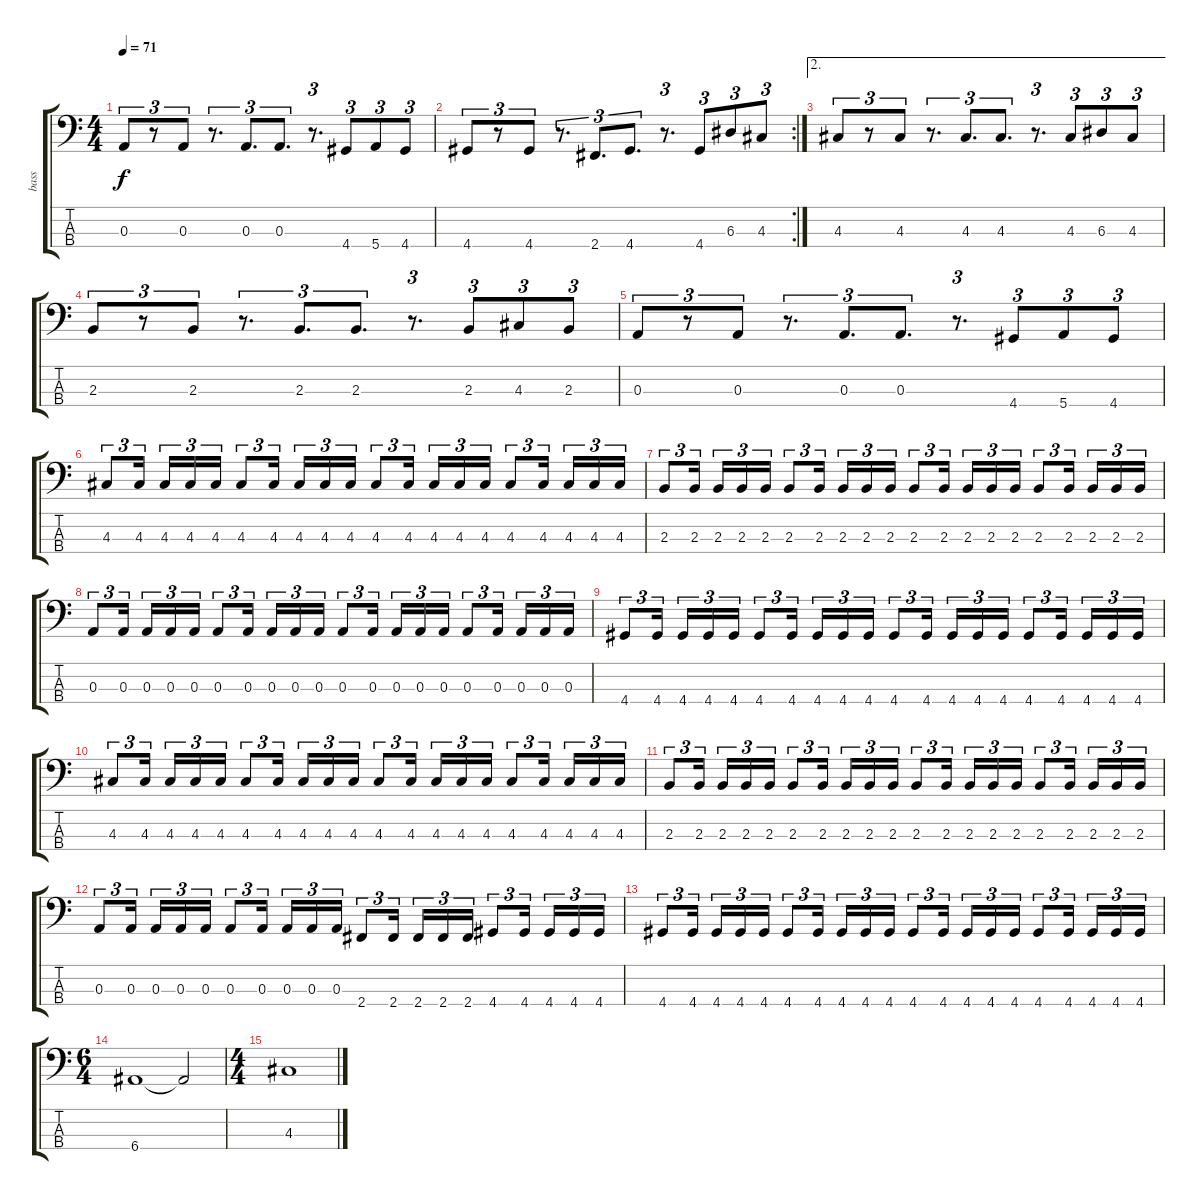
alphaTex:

\track ("bass" "bass") {instrument electricbassfinger}
\staff {score tabs}
\tuning (G2 D2 A1 E1) {hide}
\ts (4 4)
\tempo 71
\clef f4
\ks c
0.3.8{tu (3 2) dy f} r.8{tu (3 2)} 0.3.8{tu (3 2)} r.8{d tu (3 2)} 0.3.8{d tu (3 2)} 0.3.8{d tu (3 2)} r.8{d tu (3 2)} 4.4.8{tu (3 2)} 5.4.8{tu (3 2)} 4.4.8{tu (3 2)} |
\rc 2
4.4.8{tu (3 2)} r.8{tu (3 2)} 4.4.8{tu (3 2)} r.8{d tu (3 2)} 2.4.8{d tu (3 2)} 4.4.8{d tu (3 2)} r.8{d tu (3 2)} 4.4.8{tu (3 2)} 6.3.8{tu (3 2)} 4.3.8{tu (3 2)} |
\ae 2
4.3.8{tu (3 2)} r.8{tu (3 2)} 4.3.8{tu (3 2)} r.8{d tu (3 2)} 4.3.8{d tu (3 2)} 4.3.8{d tu (3 2)} r.8{d tu (3 2)} 4.3.8{tu (3 2)} 6.3.8{tu (3 2)} 4.3.8{tu (3 2)} |
2.3.8{tu (3 2)} r.8{tu (3 2)} 2.3.8{tu (3 2)} r.8{d tu (3 2)} 2.3.8{d tu (3 2)} 2.3.8{d tu (3 2)} r.8{d tu (3 2)} 2.3.8{tu (3 2)} 4.3.8{tu (3 2)} 2.3.8{tu (3 2)} |
0.3.8{tu (3 2)} r.8{tu (3 2)} 0.3.8{tu (3 2)} r.8{d tu (3 2)} 0.3.8{d tu (3 2)} 0.3.8{d tu (3 2)} r.8{d tu (3 2)} 4.4.8{tu (3 2)} 5.4.8{tu (3 2)} 4.4.8{tu (3 2)} |
4.3.8{tu (3 2)} 4.3.16{tu (3 2) beam splitsecondary} 4.3.16{tu (3 2)} 4.3.16{tu (3 2)} 4.3.16{tu (3 2)} 4.3.8{tu (3 2)} 4.3.16{tu (3 2) beam splitsecondary} 4.3.16{tu (3 2)} 4.3.16{tu (3 2)} 4.3.16{tu (3 2)} 4.3.8{tu (3 2)} 4.3.16{tu (3 2) beam splitsecondary} 4.3.16{tu (3 2)} 4.3.16{tu (3 2)} 4.3.16{tu (3 2)} 4.3.8{tu (3 2)} 4.3.16{tu (3 2) beam splitsecondary} 4.3.16{tu (3 2)} 4.3.16{tu (3 2)} 4.3.16{tu (3 2)} |
2.3.8{tu (3 2)} 2.3.16{tu (3 2) beam splitsecondary} 2.3.16{tu (3 2)} 2.3.16{tu (3 2)} 2.3.16{tu (3 2)} 2.3.8{tu (3 2)} 2.3.16{tu (3 2) beam splitsecondary} 2.3.16{tu (3 2)} 2.3.16{tu (3 2)} 2.3.16{tu (3 2)} 2.3.8{tu (3 2)} 2.3.16{tu (3 2) beam splitsecondary} 2.3.16{tu (3 2)} 2.3.16{tu (3 2)} 2.3.16{tu (3 2)} 2.3.8{tu (3 2)} 2.3.16{tu (3 2) beam splitsecondary} 2.3.16{tu (3 2)} 2.3.16{tu (3 2)} 2.3.16{tu (3 2)} |
0.3.8{tu (3 2)} 0.3.16{tu (3 2) beam splitsecondary} 0.3.16{tu (3 2)} 0.3.16{tu (3 2)} 0.3.16{tu (3 2)} 0.3.8{tu (3 2)} 0.3.16{tu (3 2) beam splitsecondary} 0.3.16{tu (3 2)} 0.3.16{tu (3 2)} 0.3.16{tu (3 2)} 0.3.8{tu (3 2)} 0.3.16{tu (3 2) beam splitsecondary} 0.3.16{tu (3 2)} 0.3.16{tu (3 2)} 0.3.16{tu (3 2)} 0.3.8{tu (3 2)} 0.3.16{tu (3 2) beam splitsecondary} 0.3.16{tu (3 2)} 0.3.16{tu (3 2)} 0.3.16{tu (3 2)} |
4.4.8{tu (3 2)} 4.4.16{tu (3 2) beam splitsecondary} 4.4.16{tu (3 2)} 4.4.16{tu (3 2)} 4.4.16{tu (3 2)} 4.4.8{tu (3 2)} 4.4.16{tu (3 2) beam splitsecondary} 4.4.16{tu (3 2)} 4.4.16{tu (3 2)} 4.4.16{tu (3 2)} 4.4.8{tu (3 2)} 4.4.16{tu (3 2) beam splitsecondary} 4.4.16{tu (3 2)} 4.4.16{tu (3 2)} 4.4.16{tu (3 2)} 4.4.8{tu (3 2)} 4.4.16{tu (3 2) beam splitsecondary} 4.4.16{tu (3 2)} 4.4.16{tu (3 2)} 4.4.16{tu (3 2)} |
4.3.8{tu (3 2)} 4.3.16{tu (3 2) beam splitsecondary} 4.3.16{tu (3 2)} 4.3.16{tu (3 2)} 4.3.16{tu (3 2)} 4.3.8{tu (3 2)} 4.3.16{tu (3 2) beam splitsecondary} 4.3.16{tu (3 2)} 4.3.16{tu (3 2)} 4.3.16{tu (3 2)} 4.3.8{tu (3 2)} 4.3.16{tu (3 2) beam splitsecondary} 4.3.16{tu (3 2)} 4.3.16{tu (3 2)} 4.3.16{tu (3 2)} 4.3.8{tu (3 2)} 4.3.16{tu (3 2) beam splitsecondary} 4.3.16{tu (3 2)} 4.3.16{tu (3 2)} 4.3.16{tu (3 2)} |
2.3.8{tu (3 2)} 2.3.16{tu (3 2) beam splitsecondary} 2.3.16{tu (3 2)} 2.3.16{tu (3 2)} 2.3.16{tu (3 2)} 2.3.8{tu (3 2)} 2.3.16{tu (3 2) beam splitsecondary} 2.3.16{tu (3 2)} 2.3.16{tu (3 2)} 2.3.16{tu (3 2)} 2.3.8{tu (3 2)} 2.3.16{tu (3 2) beam splitsecondary} 2.3.16{tu (3 2)} 2.3.16{tu (3 2)} 2.3.16{tu (3 2)} 2.3.8{tu (3 2)} 2.3.16{tu (3 2) beam splitsecondary} 2.3.16{tu (3 2)} 2.3.16{tu (3 2)} 2.3.16{tu (3 2)} |
0.3.8{tu (3 2)} 0.3.16{tu (3 2) beam splitsecondary} 0.3.16{tu (3 2)} 0.3.16{tu (3 2)} 0.3.16{tu (3 2)} 0.3.8{tu (3 2)} 0.3.16{tu (3 2) beam splitsecondary} 0.3.16{tu (3 2)} 0.3.16{tu (3 2)} 0.3.16{tu (3 2)} 2.4.8{tu (3 2)} 2.4.16{tu (3 2) beam splitsecondary} 2.4.16{tu (3 2)} 2.4.16{tu (3 2)} 2.4.16{tu (3 2)} 4.4.8{tu (3 2)} 4.4.16{tu (3 2) beam splitsecondary} 4.4.16{tu (3 2)} 4.4.16{tu (3 2)} 4.4.16{tu (3 2)} |
4.4.8{tu (3 2)} 4.4.16{tu (3 2) beam splitsecondary} 4.4.16{tu (3 2)} 4.4.16{tu (3 2)} 4.4.16{tu (3 2)} 4.4.8{tu (3 2)} 4.4.16{tu (3 2) beam splitsecondary} 4.4.16{tu (3 2)} 4.4.16{tu (3 2)} 4.4.16{tu (3 2)} 4.4.8{tu (3 2)} 4.4.16{tu (3 2) beam splitsecondary} 4.4.16{tu (3 2)} 4.4.16{tu (3 2)} 4.4.16{tu (3 2)} 4.4.8{tu (3 2)} 4.4.16{tu (3 2) beam splitsecondary} 4.4.16{tu (3 2)} 4.4.16{tu (3 2)} 4.4.16{tu (3 2)} |
\ts (6 4)
6.4.1 6.4{t}.2 |
\ts (4 4)
4.3.1
